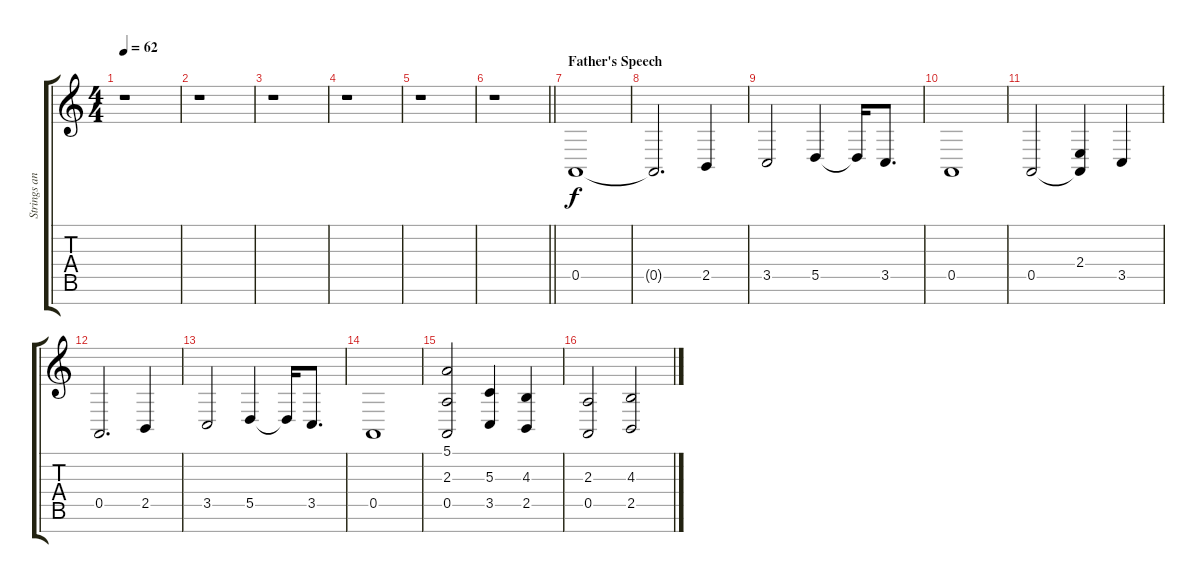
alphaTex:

\track ("Strings and Miscellaneous" "Strings an") {instrument stringensemble2}
\staff {score tabs}
\tuning (E4 B3 G3 D3 A2 E2 B1) {hide}
\ts (4 4)
\tempo 62
\clef g2
\ks c
r.1{dy f instrument stringensemble2} |
r.1 |
r.1 |
r.1 |
r.1 |
\barLineRight lightlight
r.1 |
\section ("" "Father's Speech")
0.5.1 |
0.5{t}.2{d} 2.5.4 |
3.5.2 5.5.4 5.5{t}.16 3.5.8{d} |
0.5.1 |
0.5.2 (2.4 0.5{t}).4 3.5.4 |
0.5.2{d} 2.5.4 |
3.5.2 5.5.4 5.5{t}.16 3.5.8{d} |
0.5.1 |
(5.1 2.3 0.5).2 (5.3 3.5).4 (4.3 2.5).4 |
(2.3 0.5).2 (4.3 2.5).2
